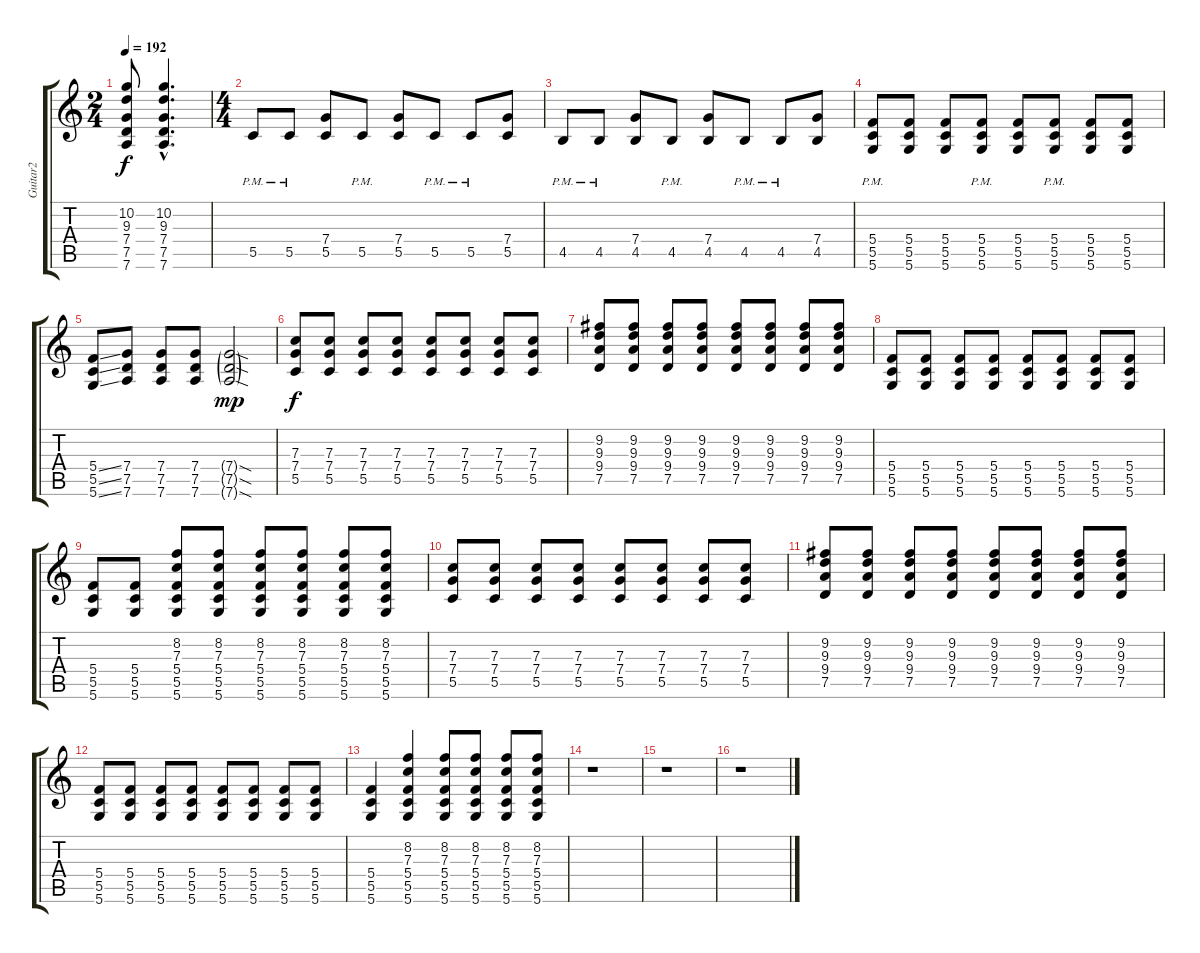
\track ("Guitar2" "Guitar2") {instrument distortionguitar}
\staff {score tabs}
\tuning (D4 A3 F3 C3 G2 D2) {hide}
\ts (2 4)
\tempo 192
\clef g2
\ks c
(10.2 9.3 7.4 7.5 7.6).8{dy f} (10.2{hac} 9.3{hac} 7.4{hac} 7.5{hac} 7.6{hac}).4{d} |
\ts (4 4)
5.5{pm}.8 5.5{pm}.8 (7.4 5.5).8 5.5{pm}.8 (7.4 5.5).8 5.5{pm}.8 5.5{pm}.8 (7.4 5.5).8 |
4.5{pm}.8 4.5{pm}.8 (7.4 4.5).8 4.5{pm}.8 (7.4 4.5).8 4.5{pm}.8 4.5{pm}.8 (7.4 4.5).8 |
(5.4 5.5 5.6{pm}).8 (5.4 5.5 5.6).8 (5.4 5.5 5.6).8 (5.4 5.5{pm} 5.6).8 (5.4 5.5 5.6).8 (5.4 5.5{pm} 5.6).8 (5.4 5.5 5.6).8 (5.4 5.5 5.6).8 |
(5.4{ss} 5.5{ss} 5.6{ss}).8 (7.4 7.5 7.6).8 (7.4 7.5 7.6).8 (7.4 7.5 7.6).8 (7.4{sod g} 7.5{sod g} 7.6{sod g}).2{dy mp} |
(7.3 7.4 5.5).8{dy f} (7.3 7.4 5.5).8 (7.3 7.4 5.5).8 (7.3 7.4 5.5).8 (7.3 7.4 5.5).8 (7.3 7.4 5.5).8 (7.3 7.4 5.5).8 (7.3 7.4 5.5).8 |
(9.2 9.3 9.4 7.5).8 (9.2 9.3 9.4 7.5).8 (9.2 9.3 9.4 7.5).8 (9.2 9.3 9.4 7.5).8 (9.2 9.3 9.4 7.5).8 (9.2 9.3 9.4 7.5).8 (9.2 9.3 9.4 7.5).8 (9.2 9.3 9.4 7.5).8 |
(5.4 5.5 5.6).8 (5.4 5.5 5.6).8 (5.4 5.5 5.6).8 (5.4 5.5 5.6).8 (5.4 5.5 5.6).8 (5.4 5.5 5.6).8 (5.4 5.5 5.6).8 (5.4 5.5 5.6).8 |
(5.4 5.5 5.6).8 (5.4 5.5 5.6).8 (8.2 7.3 5.4 5.5 5.6).8 (8.2 7.3 5.4 5.5 5.6).8 (8.2 7.3 5.4 5.5 5.6).8 (8.2 7.3 5.4 5.5 5.6).8 (8.2 7.3 5.4 5.5 5.6).8 (8.2 7.3 5.4 5.5 5.6).8 |
(7.3 7.4 5.5).8 (7.3 7.4 5.5).8 (7.3 7.4 5.5).8 (7.3 7.4 5.5).8 (7.3 7.4 5.5).8 (7.3 7.4 5.5).8 (7.3 7.4 5.5).8 (7.3 7.4 5.5).8 |
(9.2 9.3 9.4 7.5).8 (9.2 9.3 9.4 7.5).8 (9.2 9.3 9.4 7.5).8 (9.2 9.3 9.4 7.5).8 (9.2 9.3 9.4 7.5).8 (9.2 9.3 9.4 7.5).8 (9.2 9.3 9.4 7.5).8 (9.2 9.3 9.4 7.5).8 |
(5.4 5.5 5.6).8 (5.4 5.5 5.6).8 (5.4 5.5 5.6).8 (5.4 5.5 5.6).8 (5.4 5.5 5.6).8 (5.4 5.5 5.6).8 (5.4 5.5 5.6).8 (5.4 5.5 5.6).8 |
(5.4 5.5 5.6).4 (8.2 7.3 5.4 5.5 5.6).4 (8.2 7.3 5.4 5.5 5.6).8 (8.2 7.3 5.4 5.5 5.6).8 (8.2 7.3 5.4 5.5 5.6).8 (8.2 7.3 5.4 5.5 5.6).8 |
r.1 |
r.1 |
r.1
